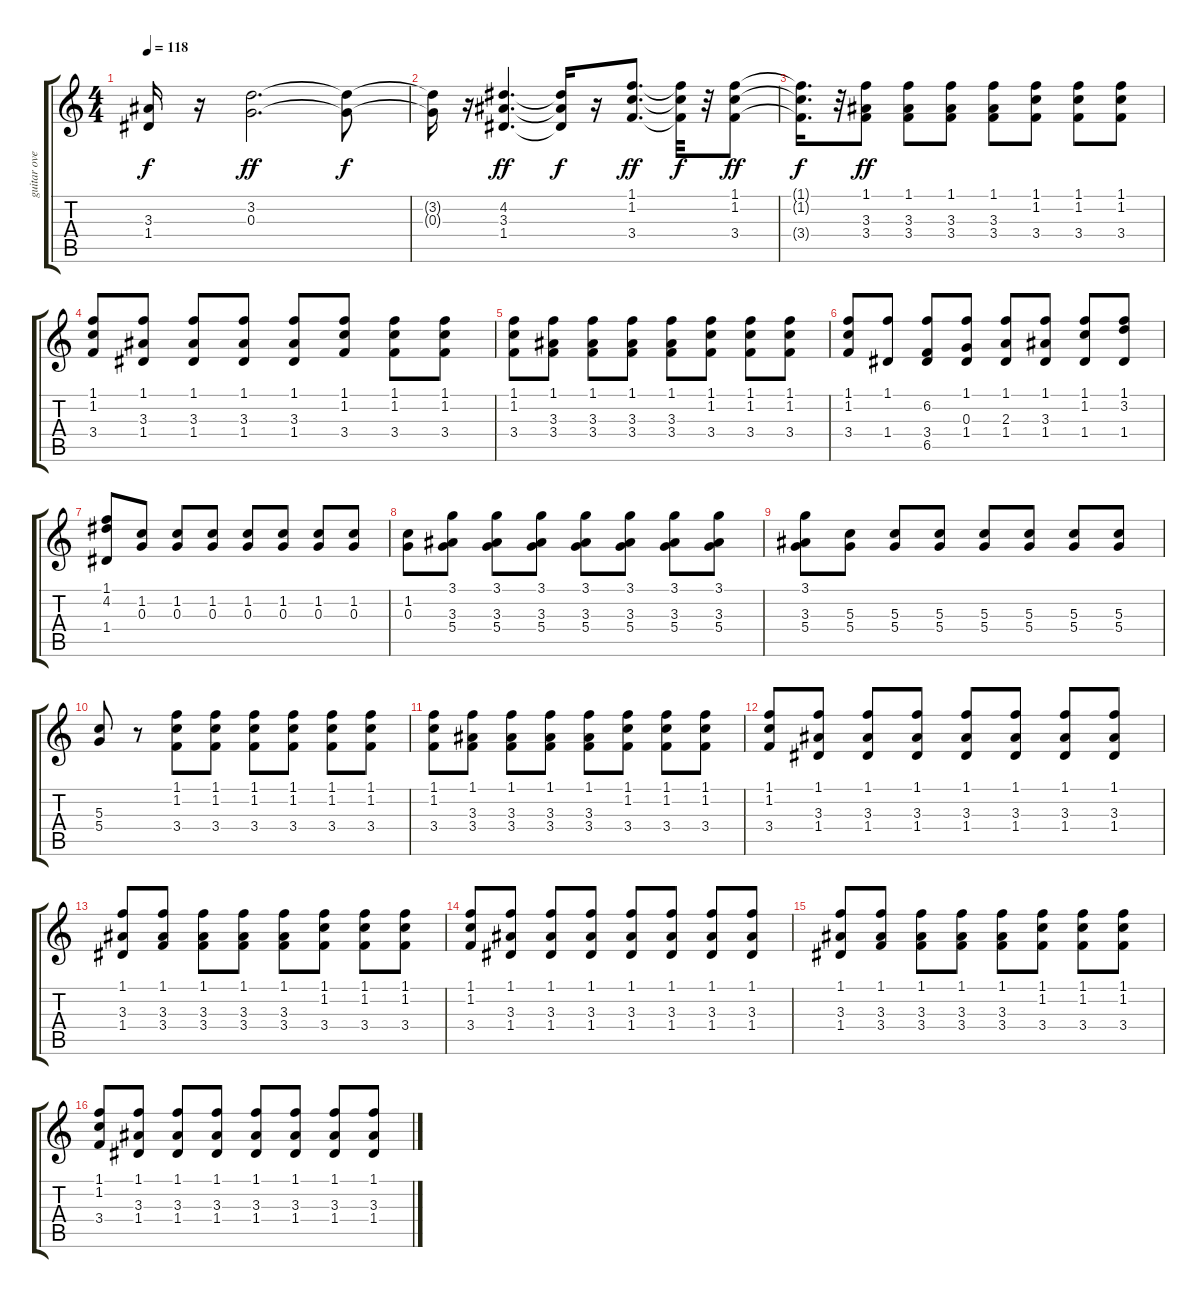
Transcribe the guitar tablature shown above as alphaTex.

\track ("guitar overdrive" "guitar ove") {instrument overdrivenguitar}
\staff {score tabs}
\tuning (E4 B3 G3 D3 A2 E2) {hide}
\ts (4 4)
\tempo 118
\clef g2
\ks c
(3.3{t} 1.4{t}).16{dy f} r.16 (3.2 0.3).2{d dy ff} (3.2{t} 0.3{t}).8{dy f} |
(3.2{t} 0.3{t}).16 r.16 (4.2 3.3 1.4).4{d dy ff} (4.2{t} 3.3{t} 1.4{t}).16{dy f} r.16 (1.1 1.2 3.4).8{d dy ff} (1.1{t} 1.2{t} 3.4{t}).32{dy f} r.32 (1.1 1.2 3.4).8{dy ff} |
(1.1{t} 1.2{t} 3.4{t}).16{d dy f} r.32 (1.1 3.3 3.4).8{dy ff} (1.1 3.3 3.4).8 (1.1 3.3 3.4).8 (1.1 3.3 3.4).8 (1.1 1.2 3.4).8 (1.1 1.2 3.4).8 (1.1 1.2 3.4).8 |
(1.1 1.2 3.4).8 (1.1 3.3 1.4).8 (1.1 3.3 1.4).8 (1.1 3.3 1.4).8 (1.1 3.3 1.4).8 (1.1 1.2 3.4).8 (1.1 1.2 3.4).8 (1.1 1.2 3.4).8 |
(1.1 1.2 3.4).8 (1.1 3.3 3.4).8 (1.1 3.3 3.4).8 (1.1 3.3 3.4).8 (1.1 3.3 3.4).8 (1.1 1.2 3.4).8 (1.1 1.2 3.4).8 (1.1 1.2 3.4).8 |
(1.1 1.2 3.4).8 (1.1 1.4).8 (6.2 3.4 6.5).8 (1.1 0.3 1.4).8 (1.1 2.3 1.4).8 (1.1 3.3 1.4).8 (1.1 1.2 1.4).8 (1.1 3.2 1.4).8 |
(1.1 4.2 1.4).8 (1.2 0.3).8 (1.2 0.3).8 (1.2 0.3).8 (1.2 0.3).8 (1.2 0.3).8 (1.2 0.3).8 (1.2 0.3).8 |
(1.2 0.3).8 (3.1 3.3 5.4).8 (3.1 3.3 5.4).8 (3.1 3.3 5.4).8 (3.1 3.3 5.4).8 (3.1 3.3 5.4).8 (3.1 3.3 5.4).8 (3.1 3.3 5.4).8 |
(3.1 3.3 5.4).8 (5.3 5.4).8 (5.3 5.4).8 (5.3 5.4).8 (5.3 5.4).8 (5.3 5.4).8 (5.3 5.4).8 (5.3 5.4).8 |
(5.3 5.4).8 r.8 (1.1 1.2 3.4).8 (1.1 1.2 3.4).8 (1.1 1.2 3.4).8 (1.1 1.2 3.4).8 (1.1 1.2 3.4).8 (1.1 1.2 3.4).8 |
(1.1 1.2 3.4).8 (1.1 3.3 3.4).8 (1.1 3.3 3.4).8 (1.1 3.3 3.4).8 (1.1 3.3 3.4).8 (1.1 1.2 3.4).8 (1.1 1.2 3.4).8 (1.1 1.2 3.4).8 |
(1.1 1.2 3.4).8 (1.1 3.3 1.4).8 (1.1 3.3 1.4).8 (1.1 3.3 1.4).8 (1.1 3.3 1.4).8 (1.1 3.3 1.4).8 (1.1 3.3 1.4).8 (1.1 3.3 1.4).8 |
(1.1 3.3 1.4).8 (1.1 3.3 3.4).8 (1.1 3.3 3.4).8 (1.1 3.3 3.4).8 (1.1 3.3 3.4).8 (1.1 1.2 3.4).8 (1.1 1.2 3.4).8 (1.1 1.2 3.4).8 |
(1.1 1.2 3.4).8 (1.1 3.3 1.4).8 (1.1 3.3 1.4).8 (1.1 3.3 1.4).8 (1.1 3.3 1.4).8 (1.1 3.3 1.4).8 (1.1 3.3 1.4).8 (1.1 3.3 1.4).8 |
(1.1 3.3 1.4).8 (1.1 3.3 3.4).8 (1.1 3.3 3.4).8 (1.1 3.3 3.4).8 (1.1 3.3 3.4).8 (1.1 1.2 3.4).8 (1.1 1.2 3.4).8 (1.1 1.2 3.4).8 |
(1.1 1.2 3.4).8 (1.1 3.3 1.4).8 (1.1 3.3 1.4).8 (1.1 3.3 1.4).8 (1.1 3.3 1.4).8 (1.1 3.3 1.4).8 (1.1 3.3 1.4).8 (1.1 3.3 1.4).8
